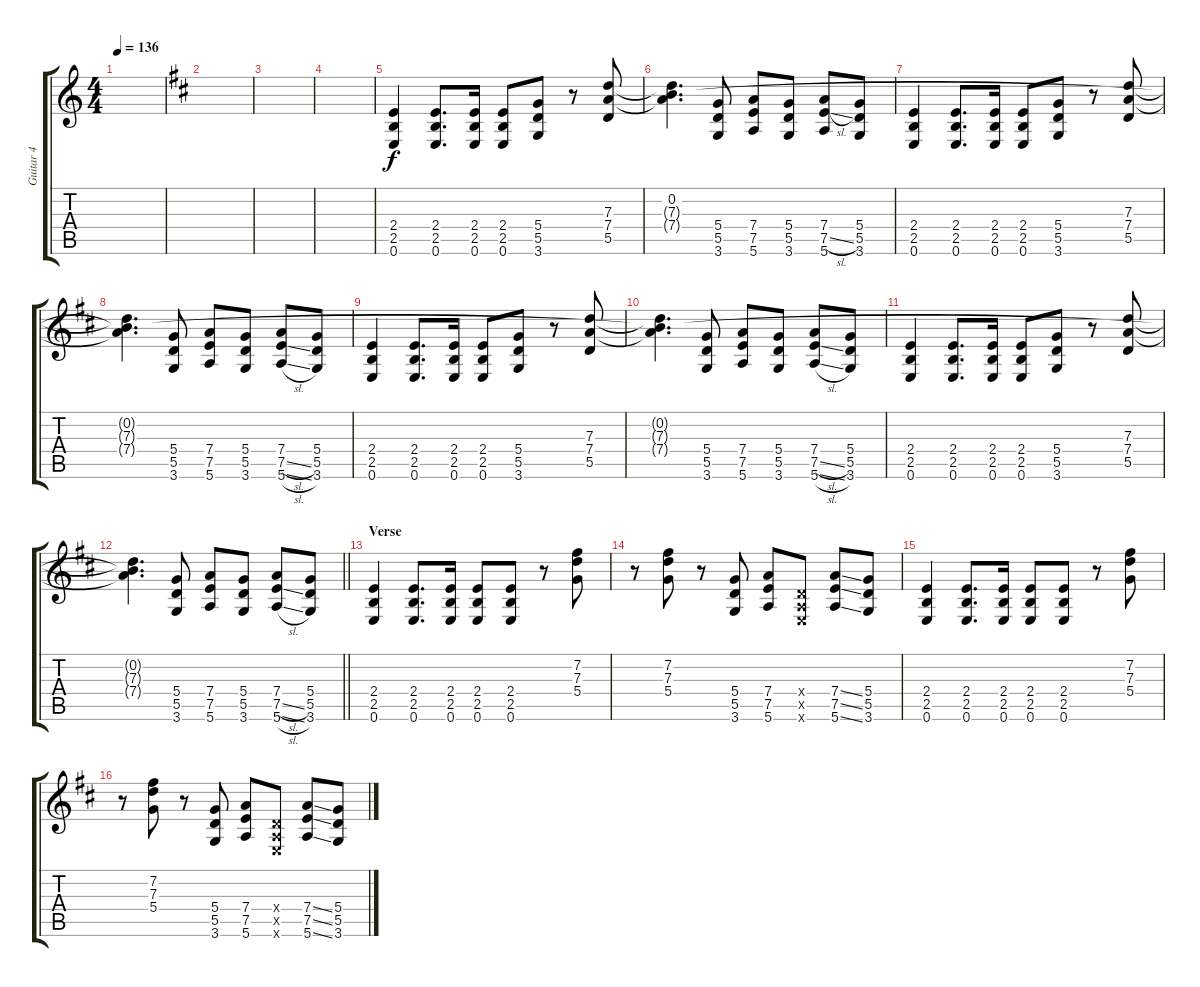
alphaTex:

\track ("Guitar 4" "Guitar 4") {instrument distortionguitar}
\staff {score tabs}
\tuning (E4 B3 G3 D3 A2 E2) {hide}
\ts (4 4)
\tempo 136
\clef g2
\ks c
|
\ks d
|
|
|
(2.4 2.5 0.6).4 (2.4 2.5 0.6).8{d} (2.4 2.5 0.6).16 (2.4 2.5 0.6).8 (5.4 5.5 3.6).8 r.8 (7.3 7.4 5.5).8 |
(0.2 7.3{t} 7.4{t}).4{d} (5.4 5.5 3.6).8 (7.4 7.5 5.6).8 (5.4 5.5 3.6).8 (7.4 7.5{sl} 5.6).8 (5.4 5.5 3.6).8 |
(2.4 2.5 0.6).4 (2.4 2.5 0.6).8{d} (2.4 2.5 0.6).16 (2.4 2.5 0.6).8 (5.4 5.5 3.6).8 r.8 (7.3 7.4 5.5).8 |
(0.2{t} 7.3{t} 7.4{t}).4{d} (5.4 5.5 3.6).8 (7.4 7.5 5.6).8 (5.4 5.5 3.6).8 (7.4 7.5{sl} 5.6{sl}).8 (5.4 5.5 3.6).8 |
(2.4 2.5 0.6).4 (2.4 2.5 0.6).8{d} (2.4 2.5 0.6).16 (2.4 2.5 0.6).8 (5.4 5.5 3.6).8 r.8 (7.3 7.4 5.5).8 |
(0.2{t} 7.3{t} 7.4{t}).4{d} (5.4 5.5 3.6).8 (7.4 7.5 5.6).8 (5.4 5.5 3.6).8 (7.4 7.5{sl} 5.6{sl}).8 (5.4 5.5 3.6).8 |
(2.4 2.5 0.6).4 (2.4 2.5 0.6).8{d} (2.4 2.5 0.6).16 (2.4 2.5 0.6).8 (5.4 5.5 3.6).8 r.8 (7.3 7.4 5.5).8 |
\barLineRight lightlight
(0.2{t} 7.3{t} 7.4{t}).4{d} (5.4 5.5 3.6).8 (7.4 7.5 5.6).8 (5.4 5.5 3.6).8 (7.4 7.5{sl} 5.6{sl}).8 (5.4 5.5 3.6).8 |
\section ("" "Verse")
(2.4 2.5 0.6).4 (2.4 2.5 0.6).8{d} (2.4 2.5 0.6).16 (2.4 2.5 0.6).8 (2.4 2.5 0.6).8 r.8 (7.2 7.3 5.4).8 |
r.8 (7.2 7.3 5.4).8 r.8 (5.4 5.5 3.6).8 (7.4 7.5 5.6).8 (0.4{x} 0.5{x} 0.6{x}).8 (7.4{ss} 7.5{ss} 5.6{ss}).8 (5.4 5.5 3.6).8 |
(2.4 2.5 0.6).4 (2.4 2.5 0.6).8{d} (2.4 2.5 0.6).16 (2.4 2.5 0.6).8 (2.4 2.5 0.6).8 r.8 (7.2 7.3 5.4).8 |
r.8 (7.2 7.3 5.4).8 r.8 (5.4 5.5 3.6).8 (7.4 7.5 5.6).8 (0.4{x} 0.5{x} 0.6{x}).8 (7.4{ss} 7.5{ss} 5.6{ss}).8 (5.4 5.5 3.6).8
